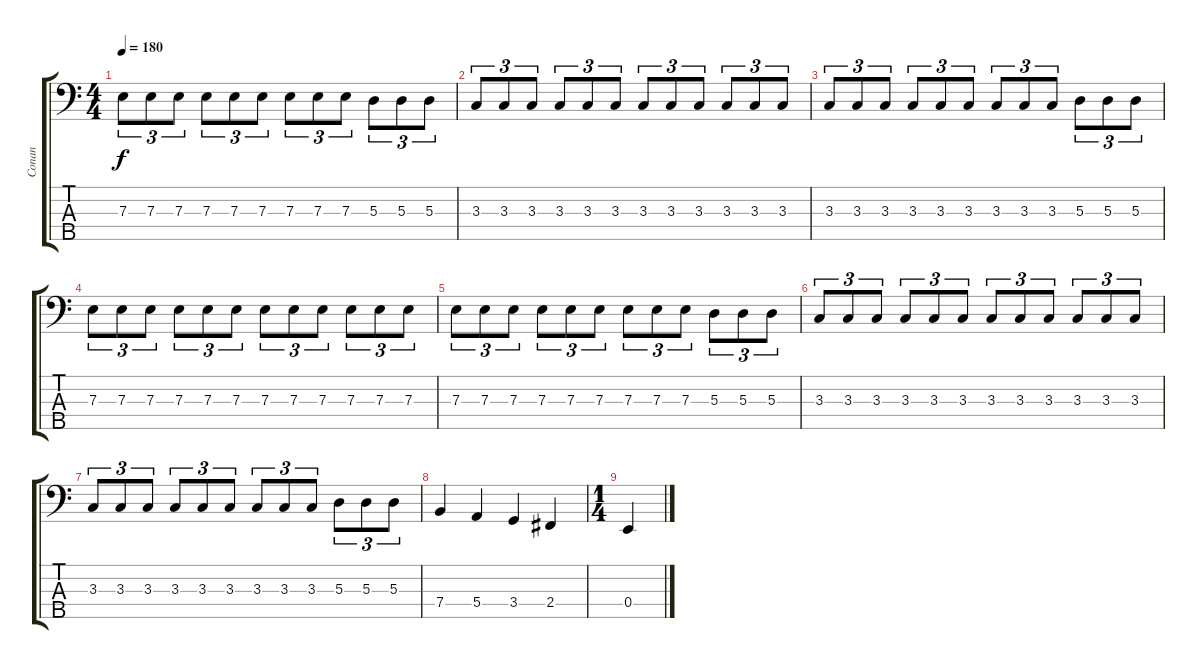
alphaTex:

\track ("Conan" "Conan") {instrument electricbassfinger}
\staff {score tabs}
\tuning (G2 D2 A1 E1 B0) {hide}
\ts (4 4)
\tempo 180
\clef f4
\ks c
7.3.8{tu (3 2) dy f} 7.3.8{tu (3 2)} 7.3.8{tu (3 2)} 7.3.8{tu (3 2)} 7.3.8{tu (3 2)} 7.3.8{tu (3 2)} 7.3.8{tu (3 2)} 7.3.8{tu (3 2)} 7.3.8{tu (3 2)} 5.3.8{tu (3 2)} 5.3.8{tu (3 2)} 5.3.8{tu (3 2)} |
3.3.8{tu (3 2)} 3.3.8{tu (3 2)} 3.3.8{tu (3 2)} 3.3.8{tu (3 2)} 3.3.8{tu (3 2)} 3.3.8{tu (3 2)} 3.3.8{tu (3 2)} 3.3.8{tu (3 2)} 3.3.8{tu (3 2)} 3.3.8{tu (3 2)} 3.3.8{tu (3 2)} 3.3.8{tu (3 2)} |
3.3.8{tu (3 2)} 3.3.8{tu (3 2)} 3.3.8{tu (3 2)} 3.3.8{tu (3 2)} 3.3.8{tu (3 2)} 3.3.8{tu (3 2)} 3.3.8{tu (3 2)} 3.3.8{tu (3 2)} 3.3.8{tu (3 2)} 5.3.8{tu (3 2)} 5.3.8{tu (3 2)} 5.3.8{tu (3 2)} |
7.3.8{tu (3 2)} 7.3.8{tu (3 2)} 7.3.8{tu (3 2)} 7.3.8{tu (3 2)} 7.3.8{tu (3 2)} 7.3.8{tu (3 2)} 7.3.8{tu (3 2)} 7.3.8{tu (3 2)} 7.3.8{tu (3 2)} 7.3.8{tu (3 2)} 7.3.8{tu (3 2)} 7.3.8{tu (3 2)} |
7.3.8{tu (3 2)} 7.3.8{tu (3 2)} 7.3.8{tu (3 2)} 7.3.8{tu (3 2)} 7.3.8{tu (3 2)} 7.3.8{tu (3 2)} 7.3.8{tu (3 2)} 7.3.8{tu (3 2)} 7.3.8{tu (3 2)} 5.3.8{tu (3 2)} 5.3.8{tu (3 2)} 5.3.8{tu (3 2)} |
3.3.8{tu (3 2)} 3.3.8{tu (3 2)} 3.3.8{tu (3 2)} 3.3.8{tu (3 2)} 3.3.8{tu (3 2)} 3.3.8{tu (3 2)} 3.3.8{tu (3 2)} 3.3.8{tu (3 2)} 3.3.8{tu (3 2)} 3.3.8{tu (3 2)} 3.3.8{tu (3 2)} 3.3.8{tu (3 2)} |
3.3.8{tu (3 2)} 3.3.8{tu (3 2)} 3.3.8{tu (3 2)} 3.3.8{tu (3 2)} 3.3.8{tu (3 2)} 3.3.8{tu (3 2)} 3.3.8{tu (3 2)} 3.3.8{tu (3 2)} 3.3.8{tu (3 2)} 5.3.8{tu (3 2)} 5.3.8{tu (3 2)} 5.3.8{tu (3 2)} |
7.4.4 5.4.4 3.4.4 2.4.4 |
\ts (1 4)
0.4.4
